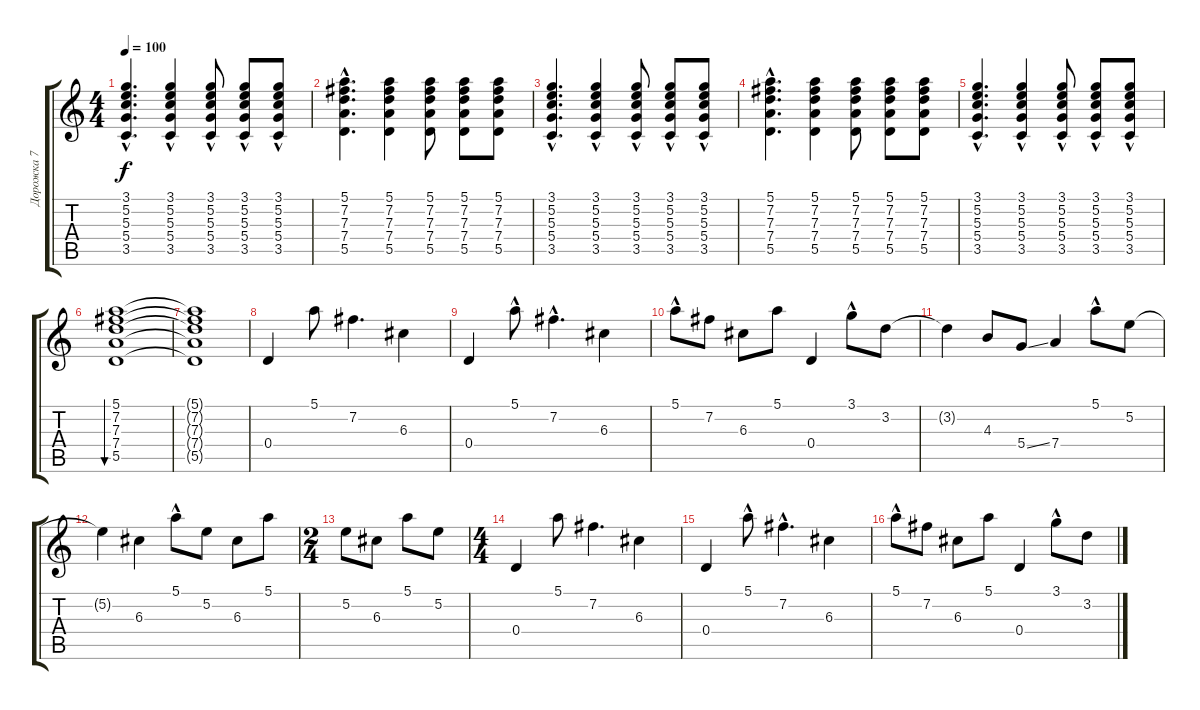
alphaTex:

\track ("Дорожка 7" "Дорожка 7") {instrument acousticguitarsteel}
\staff {score tabs}
\tuning (E4 B3 G3 D3 A2 E2) {hide}
\ts (4 4)
\tempo 100
\clef g2
\ks c
(3.1{hac} 5.2{hac} 5.3{hac} 5.4{hac} 3.5{hac}).4{d dy f} (3.1 5.2 5.3{hac} 5.4 3.5).4 (3.1 5.2 5.3{hac} 5.4 3.5).8 (3.1 5.2 5.3{hac} 5.4 3.5).8 (3.1 5.2 5.3{hac} 5.4 3.5).8 |
(5.1{hac} 7.2{hac} 7.3{hac} 7.4{hac} 5.5{hac}).4{d} (5.1 7.2 7.3 7.4 5.5).4 (5.1 7.2 7.3 7.4 5.5).8 (5.1 7.2 7.3 7.4 5.5).8 (5.1 7.2 7.3 7.4 5.5).8 |
(3.1{hac} 5.2{hac} 5.3{hac} 5.4{hac} 3.5{hac}).4{d} (3.1 5.2 5.3{hac} 5.4 3.5).4 (3.1 5.2 5.3{hac} 5.4 3.5).8 (3.1 5.2 5.3{hac} 5.4 3.5).8 (3.1 5.2 5.3{hac} 5.4 3.5).8 |
(5.1{hac} 7.2{hac} 7.3{hac} 7.4{hac} 5.5{hac}).4{d} (5.1 7.2 7.3 7.4 5.5).4 (5.1 7.2 7.3 7.4 5.5).8 (5.1 7.2 7.3 7.4 5.5).8 (5.1 7.2 7.3 7.4 5.5).8 |
(3.1{hac} 5.2{hac} 5.3{hac} 5.4{hac} 3.5{hac}).4{d} (3.1 5.2 5.3{hac} 5.4 3.5).4 (3.1 5.2 5.3{hac} 5.4 3.5).8 (3.1 5.2 5.3{hac} 5.4 3.5).8 (3.1 5.2 5.3{hac} 5.4 3.5).8 |
(5.1 7.2 7.3 7.4 5.5).1{bu 240} |
(5.1{t} 7.2{t} 7.3{t} 7.4{t} 5.5{t}).1 |
0.4.4 5.1.8 7.2.4{d} 6.3.4 |
0.4.4 5.1{hac}.8 7.2{hac}.4{d} 6.3.4 |
5.1{hac}.8 7.2.8 6.3.8 5.1.8 0.4.4 3.1{hac}.8 3.2.8 |
3.2{t}.4 4.3.8 5.4{ss}.8 7.4.4 5.1{hac}.8 5.2.8 |
5.2{t}.4 6.3.4 5.1{hac}.8 5.2.8 6.3.8 5.1.8 |
\ts (2 4)
5.2.8 6.3.8 5.1.8 5.2.8 |
\ts (4 4)
0.4.4 5.1.8 7.2.4{d} 6.3.4 |
0.4.4 5.1{hac}.8 7.2{hac}.4{d} 6.3.4 |
5.1{hac}.8 7.2.8 6.3.8 5.1.8 0.4.4 3.1{hac}.8 3.2.8
